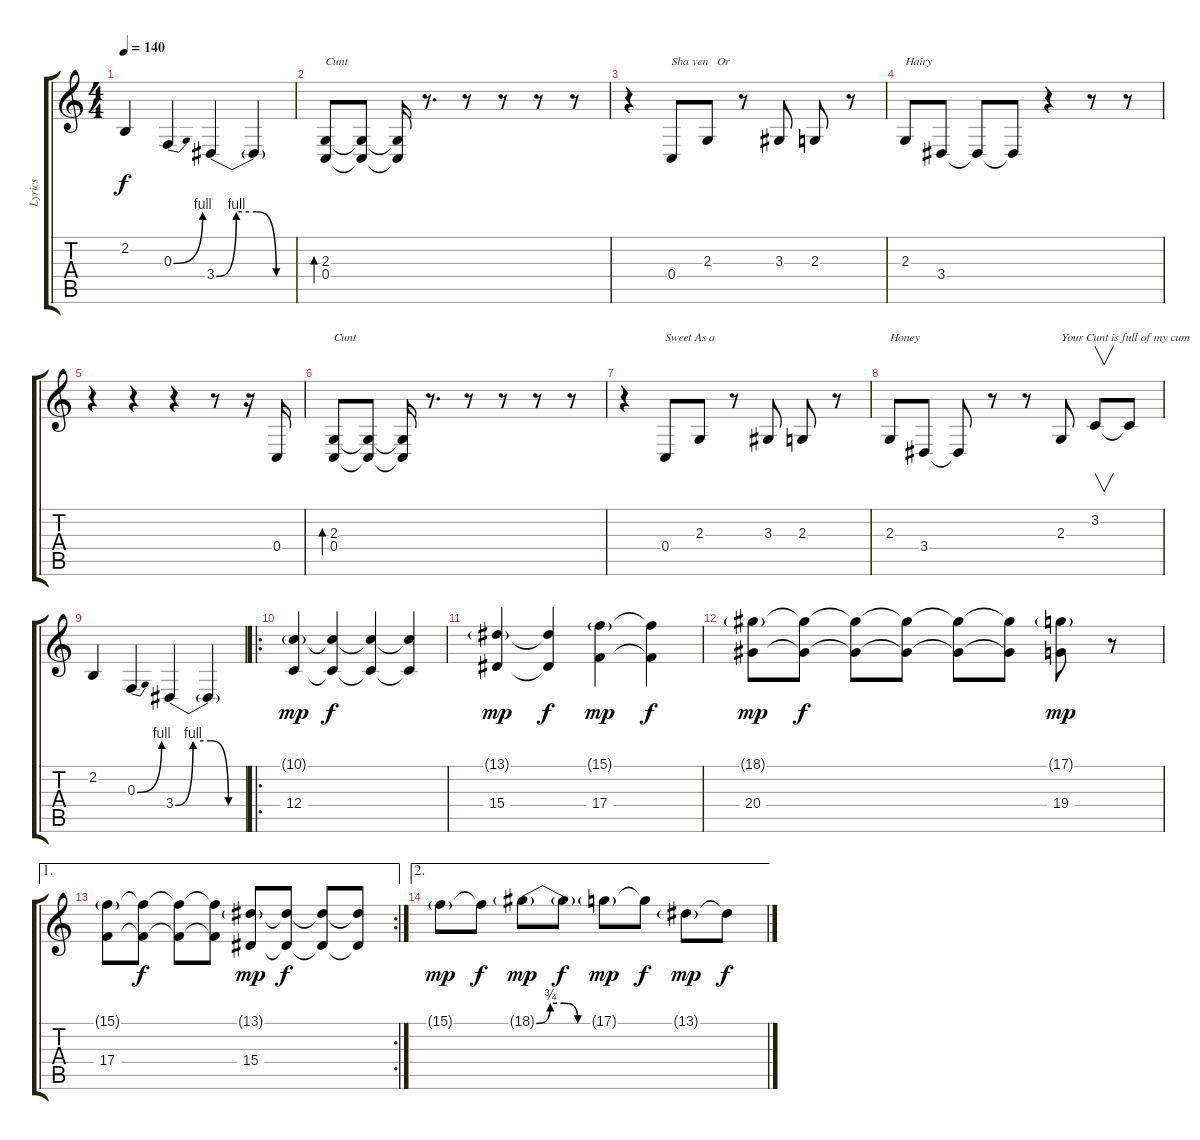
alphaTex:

\track ("Lyrics" "Lyrics") {instrument lead2sawtooth}
\staff {score tabs}
\tuning (D4 A3 F3 C3 G2 C2) {hide}
\ts (4 4)
\tempo 140
\clef g2
\ks c
2.2.4{dy f} 0.3{be (bend 0 0 60 4)}.4 3.4{be (custom 0 0 15 4 30 4 45 0 60 0)}.4 3.4{t}.4 |
(2.3 0.4).8{bd 480 txt "Cunt"} (2.3{t} 0.4{t}).8 (2.3{t} 0.4{t}).16 r.8{d} r.8 r.8 r.8 r.8 |
r.4 0.4.8{txt "Sha ven   Or "} 2.3.8 r.8 3.3.8 2.3.8 r.8 |
2.3.8{txt "Hairy"} 3.4.8 3.4{t}.8 3.4{t}.8 r.4 r.8 r.8 |
r.4 r.4 r.4 r.8 r.16 0.4.16 |
(2.3 0.4).8{bd 480 txt "Cunt"} (2.3{t} 0.4{t}).8 (2.3{t} 0.4{t}).16 r.8{d} r.8 r.8 r.8 r.8 |
r.4 0.4.8{txt "Sweet As a"} 2.3.8 r.8 3.3.8 2.3.8 r.8 |
2.3.8{txt "Honey"} 3.4.8 3.4{t}.8 r.8 r.8 2.3.8{txt "Your Cunt is full of my cum"} 3.2.8{v} 3.2{t}.8 |
2.2.4 0.3{be (bend 0 0 60 4)}.4 3.4{be (custom 0 0 15 4 30 4 45 0 60 0)}.4 3.4{t}.4 |
\ro
(10.1{g} 12.4).4{dy mp} (10.1{t} 12.4{t}).4{dy f} (10.1{t} 12.4{t}).4 (10.1{t} 12.4{t}).4 |
(13.1{g} 15.4).4{dy mp} (13.1{t} 15.4{t}).4{dy f} (15.1{g} 17.4).4{dy mp} (15.1{t} 17.4{t}).4{dy f} |
(18.1{g} 20.4).8{dy mp} (18.1{t} 20.4{t}).8{dy f} (18.1{t} 20.4{t}).8 (18.1{t} 20.4{t}).8 (18.1{t} 20.4{t}).8 (18.1{t} 20.4{t}).8 (17.1{g} 19.4).8{dy mp} r.8 |
\ae 1
\rc 2
(15.1{g} 17.4).8 (15.1{t} 17.4{t}).8{dy f} (15.1{t} 17.4{t}).8 (15.1{t} 17.4{t}).8 (13.1{g} 15.4).8{dy mp} (13.1{t} 15.4{t}).8{dy f} (13.1{t} 15.4{t}).8 (13.1{t} 15.4{t}).8 |
\ae 2
15.1{g}.8{dy mp} 15.1{t}.8{dy f} 18.1{be (custom 0 0 15 3 30 3 45 0 60 0) g}.8{dy mp} 18.1{t}.8{dy f} 17.1{g}.8{dy mp} 17.1{t}.8{dy f} 13.1{g}.8{dy mp} 13.1{t}.8{dy f}
